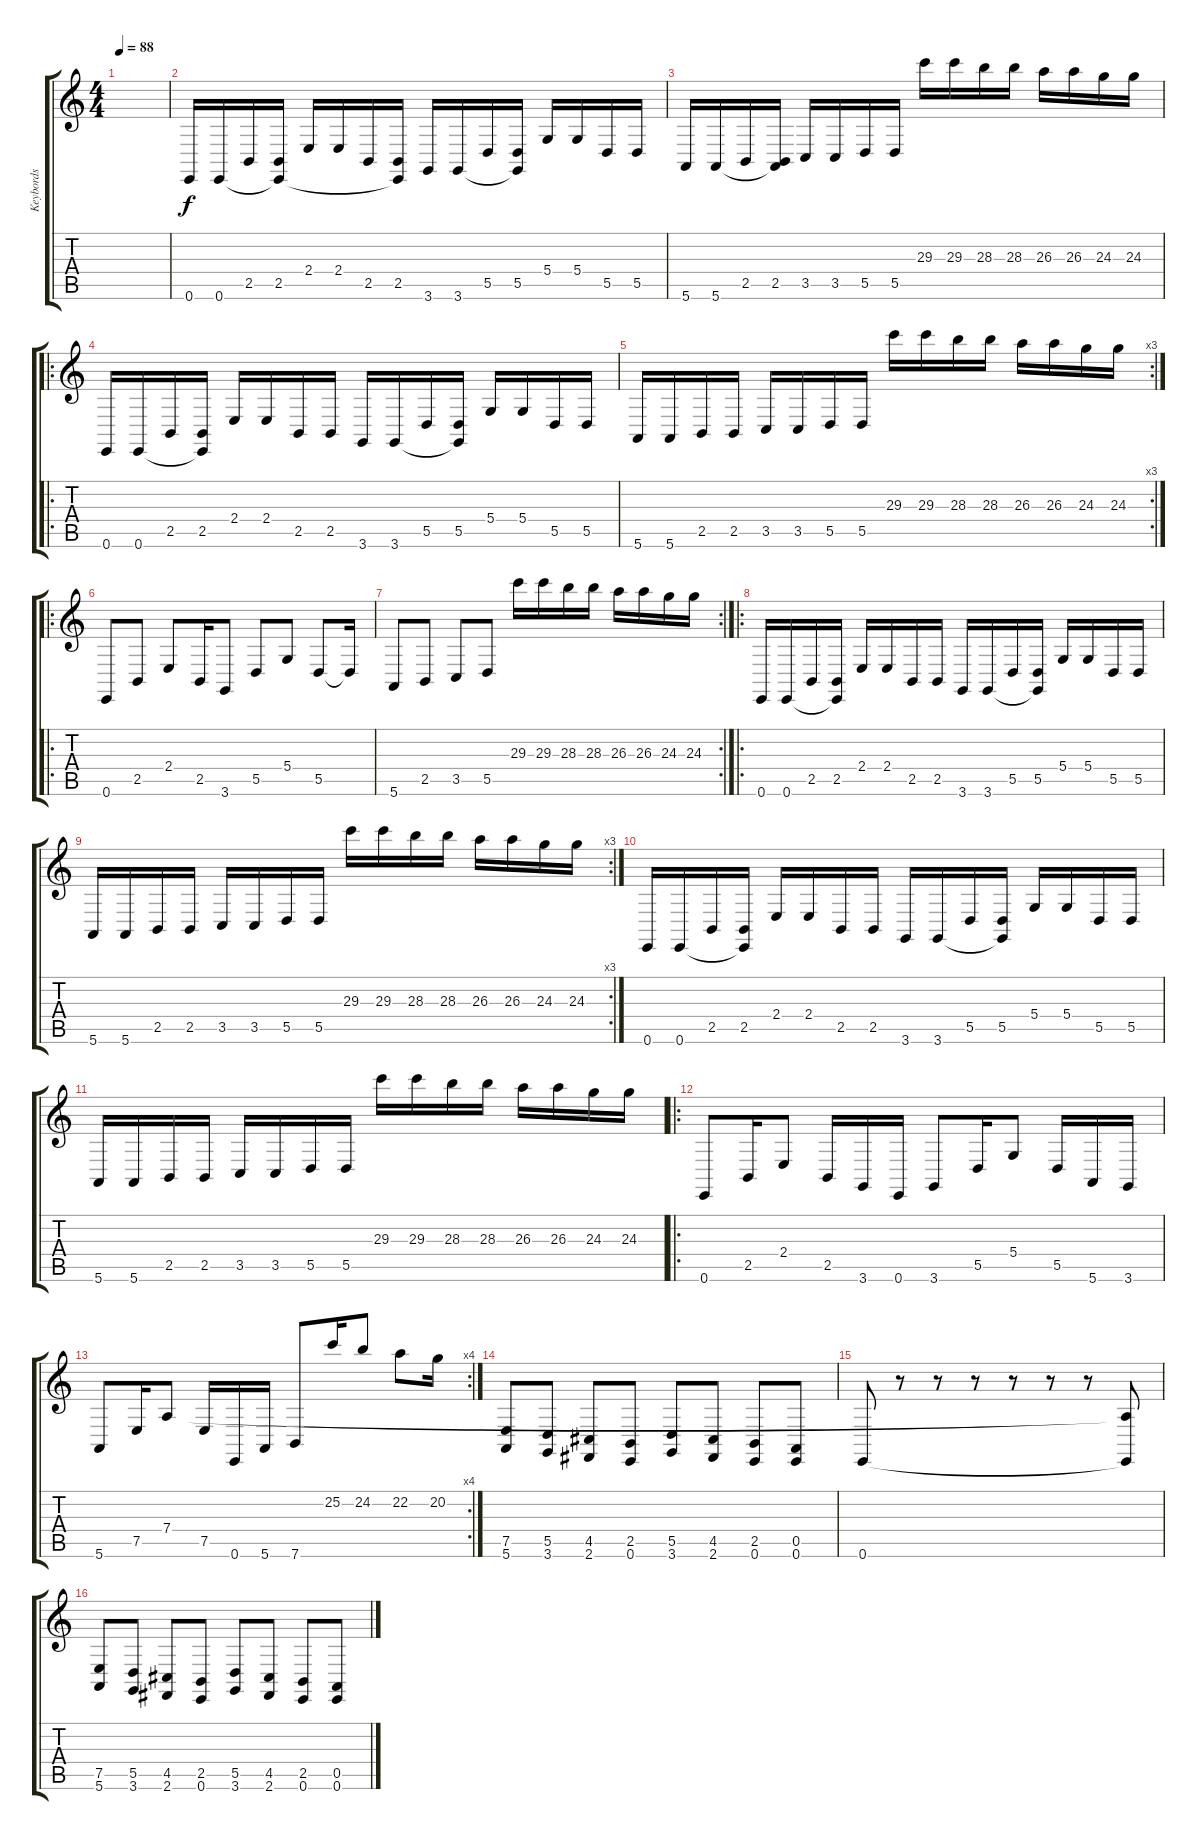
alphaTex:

\track ("Keybords" "Keybords") {instrument stringensemble1}
\staff {score tabs}
\tuning (E4 B3 G3 D3 A2 E2) {hide}
\ts (4 4)
\tempo 88
\clef g2
\ks c
|
0.6.16{instrument stringensemble1} 0.6.16 2.5.16 (2.5 0.6{t}).16 2.4.16 2.4.16 2.5.16 (2.5 0.6{t}).16 3.6.16 3.6.16 5.5.16 (5.5 3.6{t}).16 5.4.16 5.4.16 5.5.16 5.5.16 |
5.6.16 5.6.16 2.5.16 (2.5 5.6{t}).16 3.5.16 3.5.16 5.5.16 5.5.16 29.3.16 29.3.16 28.3.16 28.3.16 26.3.16 26.3.16 24.3.16 24.3.16 |
\ro
0.6.16{instrument stringensemble1} 0.6.16 2.5.16 (2.5 0.6{t}).16 2.4.16 2.4.16 2.5.16 2.5.16 3.6.16 3.6.16 5.5.16 (5.5 3.6{t}).16 5.4.16 5.4.16 5.5.16 5.5.16 |
\rc 3
5.6.16 5.6.16 2.5.16 2.5.16 3.5.16 3.5.16 5.5.16 5.5.16 29.3.16 29.3.16 28.3.16 28.3.16 26.3.16 26.3.16 24.3.16 24.3.16 |
\ro
0.6.8 2.5.8 2.4.8 2.5.16 3.6.8 5.5.8 5.4.8 5.5.8 5.5{t}.16 |
\rc 2
5.6.8 2.5.8 3.5.8 5.5.8 29.3.16 29.3.16 28.3.16 28.3.16 26.3.16 26.3.16 24.3.16 24.3.16 |
\ro
0.6.16{instrument stringensemble1} 0.6.16 2.5.16 (2.5 0.6{t}).16 2.4.16 2.4.16 2.5.16 2.5.16 3.6.16 3.6.16 5.5.16 (5.5 3.6{t}).16 5.4.16 5.4.16 5.5.16 5.5.16 |
\rc 3
5.6.16 5.6.16 2.5.16 2.5.16 3.5.16 3.5.16 5.5.16 5.5.16 29.3.16 29.3.16 28.3.16 28.3.16 26.3.16 26.3.16 24.3.16 24.3.16 |
0.6.16{instrument stringensemble1} 0.6.16 2.5.16 (2.5 0.6{t}).16 2.4.16 2.4.16 2.5.16 2.5.16 3.6.16 3.6.16 5.5.16 (5.5 3.6{t}).16 5.4.16 5.4.16 5.5.16 5.5.16 |
5.6.16 5.6.16 2.5.16 2.5.16 3.5.16 3.5.16 5.5.16 5.5.16 29.3.16 29.3.16 28.3.16 28.3.16 26.3.16 26.3.16 24.3.16 24.3.16 |
\ro
0.6.8 2.5.16 2.4.8 2.5.16 3.6.16 0.6.16 3.6.8 5.5.16 5.4.8 5.5.16 5.6.16 3.6.16 |
\rc 4
5.6.8 7.5.16 7.4.8 7.5.16 0.6.16 5.6.16 7.6.8 25.2.16 24.2.8 22.2.8 20.2.16 |
(7.5 5.6).8 (5.5 3.6).8 (4.5 2.6).8 (2.5 0.6).8 (5.5 3.6).8 (4.5 2.6).8 (2.5 0.6).8 (0.5 0.6).8 |
0.6.8 r.8 r.8 r.8 r.8 r.8 r.8 (7.4{t} 0.6{t}).8 |
(7.5 5.6).8 (5.5 3.6).8 (4.5 2.6).8 (2.5 0.6).8 (5.5 3.6).8 (4.5 2.6).8 (2.5 0.6).8 (0.5 0.6).8
